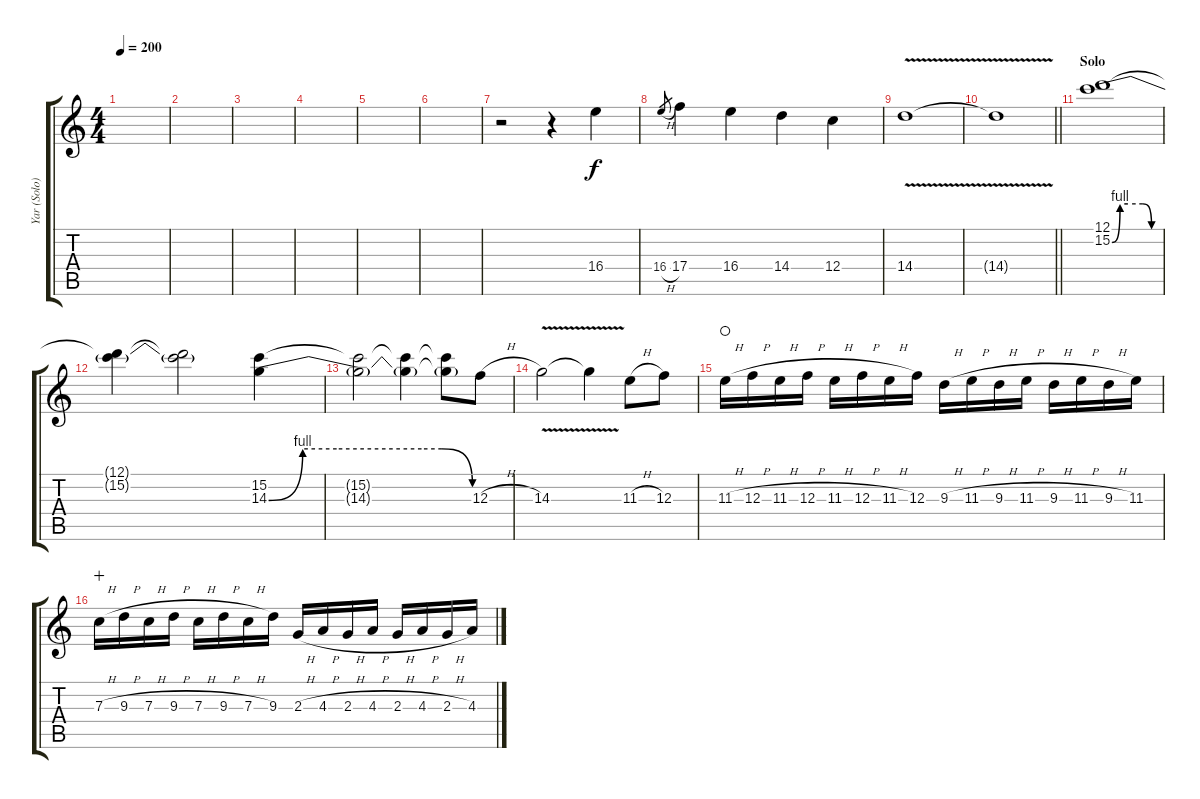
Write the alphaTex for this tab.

\track ("Yar (Solo) " "Yar (Solo)") {instrument overdrivenguitar}
\staff {score tabs}
\tuning (D4 A3 F3 C3 G2 C2) {hide}
\ts (4 4)
\tempo 200
\clef g2
\ks c
|
|
|
|
|
|
r.2 r.4 16.4.4{volume 13} |
16.4{h}.8{gr} 17.4.4 16.4.4 14.4.4 12.4.4 |
14.4{v}.1 |
\barLineRight lightlight
14.4{t}.1 |
\section ("" "Solo")
(12.1 15.2{be (custom 0 0 10 4 20 4 39 4 50 0 60 0)}).1{volume 15} |
(12.1{t} 15.2{t}).4 (12.1{t} 15.2{t}).2 (15.2 14.3{be (custom 0 0 10 4 20 4 45 4 51 4 60 0)}).4 |
(15.2{t} 14.3{t}).2 (15.2{t} 14.3{t}).4 (15.2{t} 14.3{t}).8 12.3{h}.8 |
14.3{v}.2 14.3{t}.4 11.3{h}.8 12.3.8 |
11.3{h}.16{waho} 12.3{h}.16 11.3{h}.16 12.3{h}.16 11.3{h}.16 12.3{h}.16 11.3{h}.16 12.3.16 9.3{h}.16 11.3{h}.16 9.3{h}.16 11.3{h}.16 9.3{h}.16 11.3{h}.16 9.3{h}.16 11.3.16 |
7.3{h}.16{wahc} 9.3{h}.16 7.3{h}.16 9.3{h}.16 7.3{h}.16 9.3{h}.16 7.3{h}.16 9.3.16 2.3{h}.16 4.3{h}.16 2.3{h}.16 4.3{h}.16 2.3{h}.16 4.3{h}.16 2.3{h}.16 4.3.16
